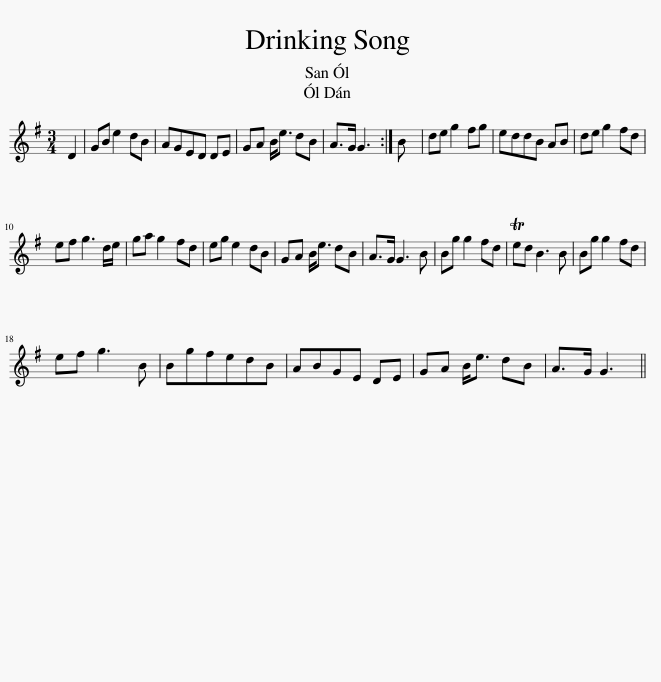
X:1
L:1/8
M:3/4
I:linebreak $
K:G
V:1 treble
V:1
 D2 | GB e2 dB | AGED DE | GA B<e dB | A>G G3 :| %5
 B | de g2 fg | eddB AB | de g2 fd |$ ef g3 d/e/ | %10
 ga g2 fd | eg e2 dB | GA B<e dB | A>G G3 B | Bg g2 fd | %15
 Ted B3 B | Bg g2 fd |$ ef g3 B | BgfedB | ABGE DE | %20
 GA B<e dB | A>G G3 || %22
